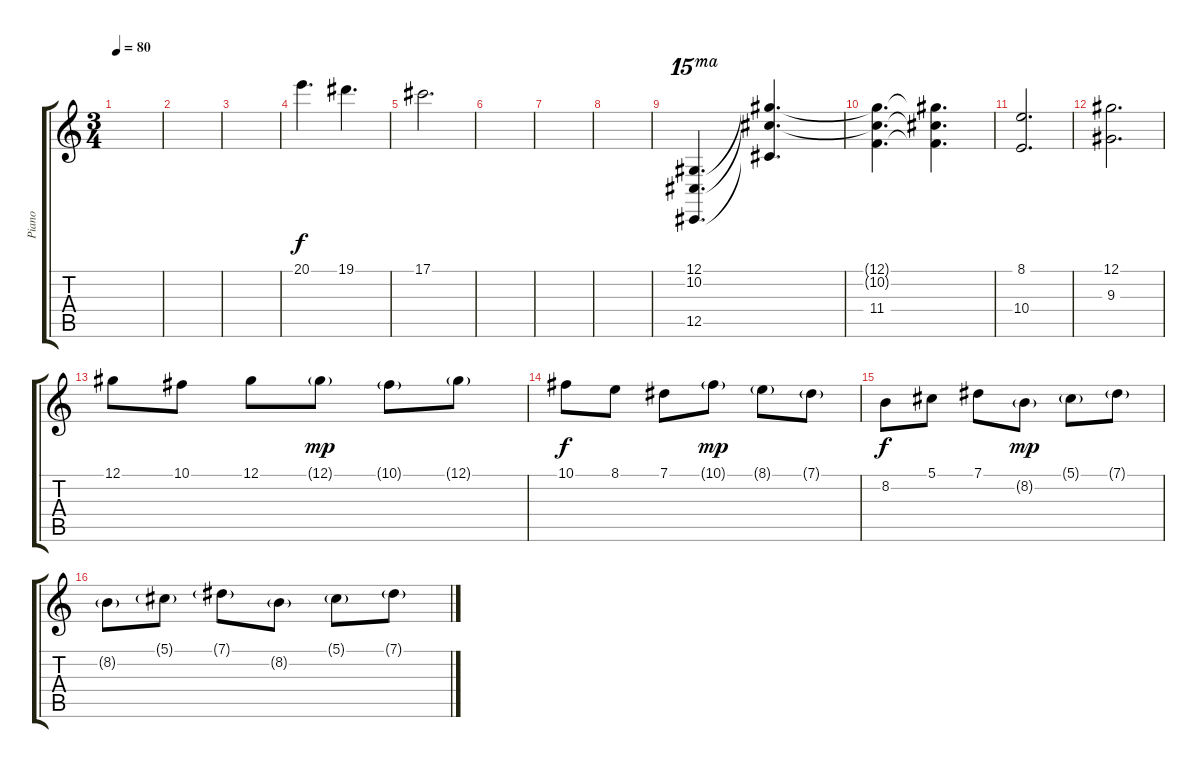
\track ("Piano" "Piano") {instrument acousticgrandpiano}
\staff {score tabs}
\tuning (Ab4 Eb4 B3 Gb3 Db3 Ab2) {hide}
\ts (3 4)
\tempo 80
\clef g2
\ks c
|
|
|
20.1.4{d} 19.1.4{d} |
17.1.2{d} |
|
|
|
(12.1 10.2 12.5).4{d ot 15ma volume 10 instrument synthstrings2} (12.1{t} 10.2{t} 12.5{t}).4{d} |
(12.1{t} 10.2{t} 11.4).4{d} (12.1{t} 10.2{t} 11.4{t}).4{d} |
(8.1 10.4).2{d} |
(12.1 9.3).2{d} |
12.1.8{volume 15 instrument acousticgrandpiano} 10.1.8 12.1.8 12.1{g}.8{dy mp} 10.1{g}.8 12.1{g}.8 |
10.1.8{dy f} 8.1.8 7.1.8 10.1{g}.8{dy mp} 8.1{g}.8 7.1{g}.8 |
8.2.8{dy f} 5.1.8 7.1.8 8.2{g}.8{dy mp} 5.1{g}.8 7.1{g}.8 |
8.2{g}.8 5.1{g}.8 7.1{g}.8 8.2{g}.8 5.1{g}.8 7.1{g}.8
